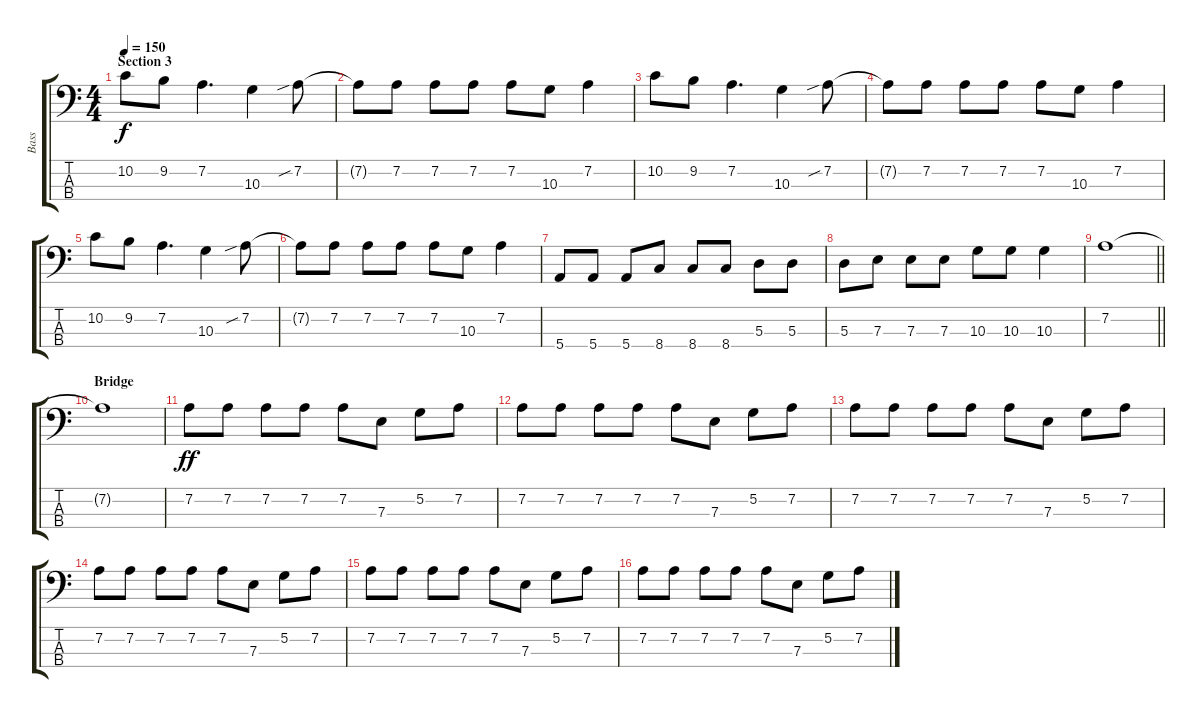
\track ("Bass" "Bass") {instrument electricbassfinger}
\staff {score tabs}
\tuning (G2 D2 A1 E1) {hide}
\ts (4 4)
\section ("" "Section 3")
\tempo 150
\clef f4
\ks c
10.2.8{dy f} 9.2.8 7.2.4{d} 10.3.4 7.2{sib}.8 |
7.2{t}.8 7.2.8 7.2.8 7.2.8 7.2.8 10.3.8 7.2.4 |
10.2.8 9.2.8 7.2.4{d} 10.3.4 7.2{sib}.8 |
7.2{t}.8 7.2.8 7.2.8 7.2.8 7.2.8 10.3.8 7.2.4 |
10.2.8 9.2.8 7.2.4{d} 10.3.4 7.2{sib}.8 |
7.2{t}.8 7.2.8 7.2.8 7.2.8 7.2.8 10.3.8 7.2.4 |
5.4.8 5.4.8 5.4.8 8.4.8 8.4.8 8.4.8 5.3.8 5.3.8 |
5.3.8 7.3.8 7.3.8 7.3.8 10.3.8 10.3.8 10.3.4 |
\barLineRight lightlight
7.2.1 |
\section ("" "Bridge")
7.2{t}.1 |
7.2.8{dy ff} 7.2.8 7.2.8 7.2.8 7.2.8 7.3.8 5.2.8 7.2.8 |
7.2.8 7.2.8 7.2.8 7.2.8 7.2.8 7.3.8 5.2.8 7.2.8 |
7.2.8 7.2.8 7.2.8 7.2.8 7.2.8 7.3.8 5.2.8 7.2.8 |
7.2.8 7.2.8 7.2.8 7.2.8 7.2.8 7.3.8 5.2.8 7.2.8 |
7.2.8 7.2.8 7.2.8 7.2.8 7.2.8 7.3.8 5.2.8 7.2.8 |
7.2.8 7.2.8 7.2.8 7.2.8 7.2.8 7.3.8 5.2.8 7.2.8
